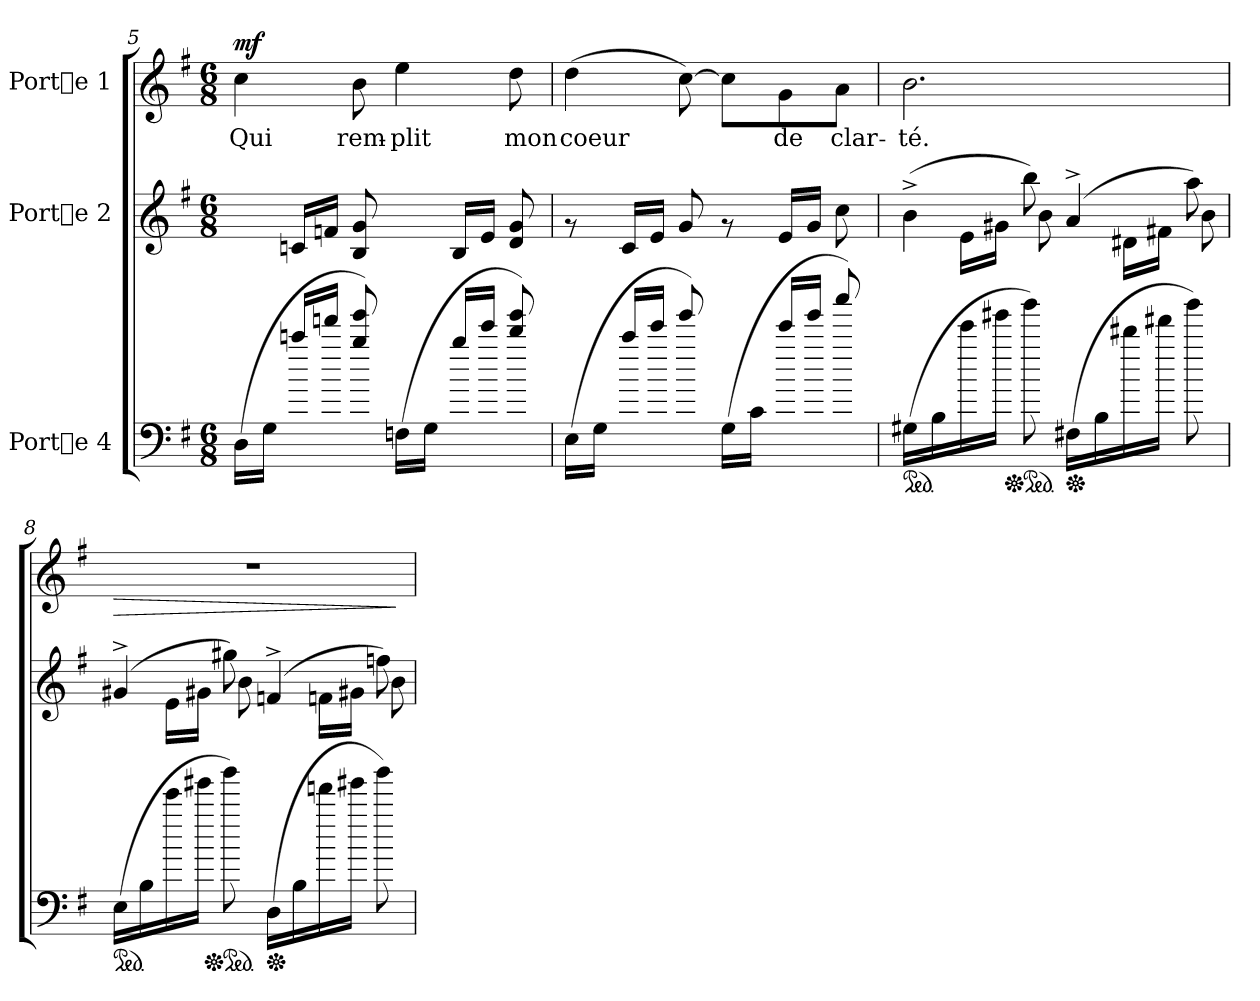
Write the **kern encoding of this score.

**kern	**kern	**kern	**text	**dynam
*part3	*part2	*part1	*part1	*part1
*staff3	*staff2	*staff1	*staff1	*staff1
*I"Porte 4	*I"Porte 2	*I"Porte 1	*	*
*clefF4	*clefG2	*clefG2	*	*
*k[f#]	*k[f#]	*k[f#]	*	*
*G:	*G:	*G:	*	*
*M6/8	*M6/8	*M6/8	*	*
=5	=5	=5	=5	=5
!	!	!	!LO:LY:b	!LO:DY:a
(>16D\L	8ryy	4cc\	Qui	mf
16G\J	.	.	.	.
16cccn/L	16cn/L	.	.	.
16fffn/J	16fn/J	.	.	.
!	!	!	!LO:LY:b	!
8ggg/ 8bb/)	8g/ 8B/	8b\	rem-	.
!	!	!	!LO:LY:b	!
(>16Fn\L	8ryy	4ee\	-plit	.
16G\J	.	.	.	.
16bb/L	16B/L	.	.	.
16eee/J	16e/J	.	.	.
!	!	!	!LO:LY:b	!
8ggg/ 8ddd/)	8g/ 8d/	8dd\	mon	.
=6	=6	=6	=6	=6
!	!	!	!LO:LY:b	!
(>16E\L	8rf	(>4dd\	coeur	.
16G\J	.	.	.	.
16ccc/L	16c/L	.	.	.
16eee/J	16e/J	.	.	.
!	!	!	!LO:LY:b	!
8ggg/)	8g/	[>8cc\)	.	.
!	!	!	!LO:LY:b	!
(>16G\L	8rf	8cc\L]	.	.
16c\J	.	.	.	.
!	!	!	!LO:LY:b	!
16eee/L	16e/L	8g\	de	.
16ggg/J	16g/J	.	.	.
!	!	!	!LO:LY:b	!
8cccc/)	8cc\	8a\J	clar-	.
!!LO:PB:g=z
=7	=7	=7	=7	=7
*ped	*	*	*	*
*	*^	*	*	*
!	!	!	!	!LO:LY:b	!
(>16G#X\L	(>4b^>\	8ryy	2.b\	-té.	.
16B\	.	.	.	.	.
16eee\	.	16e\L	.	.	.
16ggg#X\J	.	16g#X\J	.	.	.
*Xped	*	*	*	*	*
*ped	*	*	*	*	*
8bbb\)	8bb\)	8b\	.	.	.
*Xped	*	*	*	*	*
(>16F#X\L	(>4a^</	8ryy	.	.	.
16B\	.	.	.	.	.
16ddd#X\	.	16d#X\L	.	.	.
16fff#X\J	.	16f#X\J	.	.	.
8bbb\)	8aa\)	8b\	.	.	.
=8	=8	=8	=8	=8	=8
*ped	*	*	*	*	*
!	!	!	!	!	!LO:HP:b
(>16E\L	(>4g#X^</	8ryy	2.r	.	>
16B\	.	.	.	.	.
16eee\	.	16e\L	.	.	.
16ggg#X\J	.	16g#X\J	.	.	.
*Xped	*	*	*	*	*
*ped	*	*	*	*	*
8bbb\)	8gg#X\)	8b\	.	.	.
*Xped	*	*	*	*	*
(>16D\L	(>4fn^</	8ryy	.	.	.
16B\	.	.	.	.	.
16fffn\	.	16fn\L	.	.	.
16ggg#X\J	.	16g#X\J	.	.	.
8bbb\)	8ffn\)	8b\	.	.	.
*	*v	*v	*	*	*
.	.	.	.	]
=	=	=	=	=
*-	*-	*-	*-	*-
